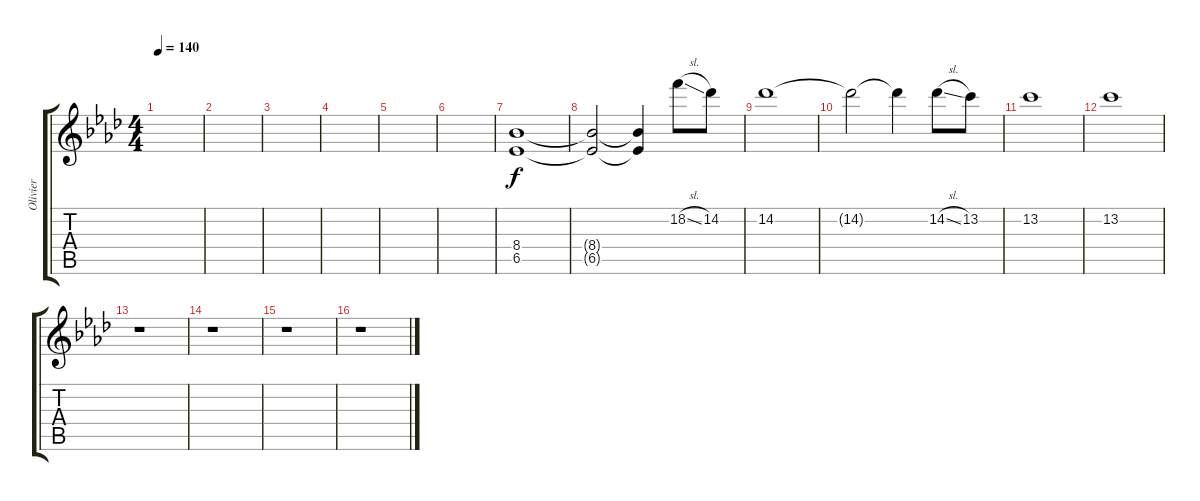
\track ("Olivier" "Olivier") {instrument overdrivenguitar}
\staff {score tabs}
\tuning (E4 B3 G3 D3 A2 E2) {hide}
\ts (4 4)
\tempo 140
\clef g2
\ks fminor
|
|
|
|
|
|
(8.4 6.5).1 |
(8.4{t} 6.5{t}).2 (8.4{t} 6.5{t}).4 18.2{sl}.8 14.2.8 |
14.2.1 |
14.2{t}.2 14.2{t}.4 14.2{sl}.8 13.2.8 |
13.2.1 |
13.2.1 |
r.1 |
r.1 |
r.1 |
r.1
